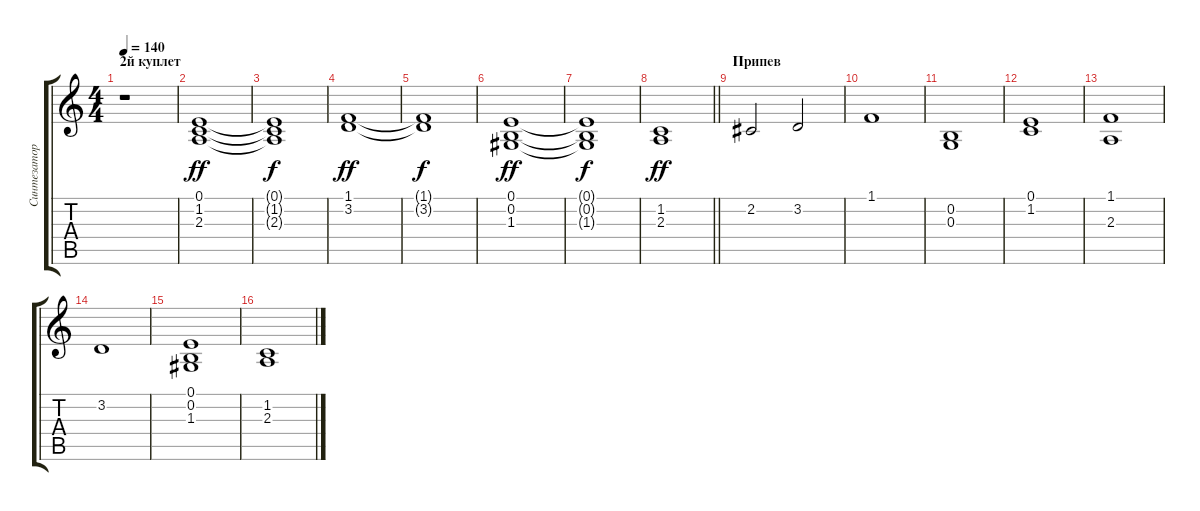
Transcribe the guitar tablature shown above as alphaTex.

\track ("Синтезатор" "Синтезатор") {instrument choiraahs}
\staff {score tabs}
\tuning (E4 B3 G3 D3 A2 E2) {hide}
\ts (4 4)
\section ("" "2й куплет")
\tempo 140
\clef g2
\ks c
r.1{dy ff} |
(0.1 1.2 2.3).1 |
(0.1{t} 1.2{t} 2.3{t}).1{dy f} |
(1.1 3.2).1{dy ff} |
(1.1{t} 3.2{t}).1{dy f} |
(0.1 0.2 1.3).1{dy ff} |
(0.1{t} 0.2{t} 1.3{t}).1{dy f} |
\barLineRight lightlight
(1.2 2.3).1{dy ff} |
\section ("" "Припев")
2.2.2 3.2.2 |
1.1.1 |
(0.2 0.3).1 |
(0.1 1.2).1 |
(1.1 2.3).1 |
3.2.1 |
(0.1 0.2 1.3).1 |
(1.2 2.3).1
